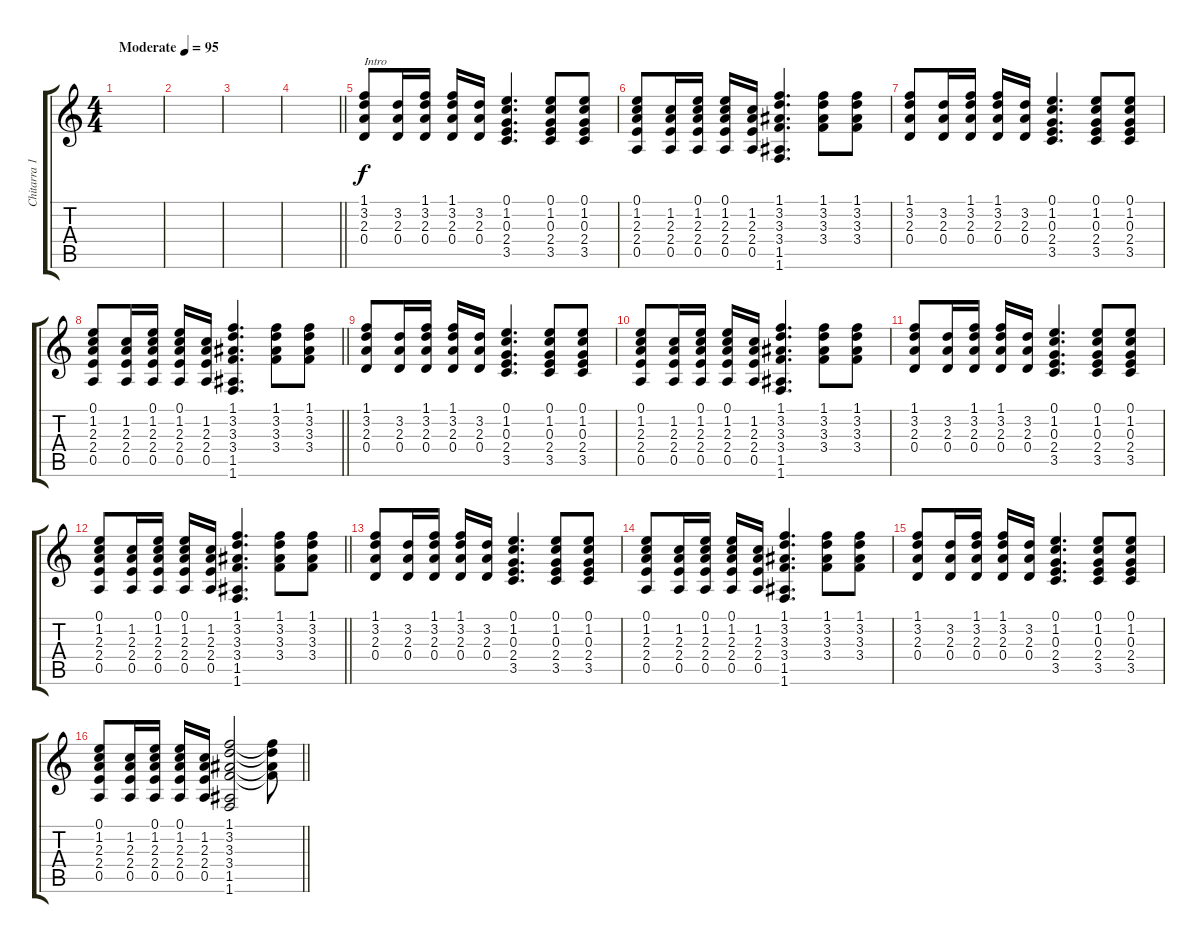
\track ("Chitarra 1" "Chitarra 1") {instrument acousticguitarsteel}
\staff {score tabs}
\tuning (E4 B3 G3 D3 A2 E2) {hide}
\ts (4 4)
\tempo (95 "Moderate")
\clef g2
\ks c
|
|
|
\barLineRight lightlight
|
(1.1 3.2 2.3 0.4).8{txt "Intro"} (3.2 2.3 0.4).16 (1.1 3.2 2.3 0.4).16 (1.1 3.2 2.3 0.4).16 (3.2 2.3 0.4).16 (0.1 1.2 0.3 2.4 3.5).4{d} (0.1 1.2 0.3 2.4 3.5).8 (0.1 1.2 0.3 2.4 3.5).8 |
(0.1 1.2 2.3 2.4 0.5).8 (1.2 2.3 2.4 0.5).16 (0.1 1.2 2.3 2.4 0.5).16 (0.1 1.2 2.3 2.4 0.5).16 (1.2 2.3 2.4 0.5).16 (1.1 3.2 3.3 3.4 1.5 1.6).4{d} (1.1 3.2 3.3 3.4).8 (1.1 3.2 3.3 3.4).8 |
(1.1 3.2 2.3 0.4).8 (3.2 2.3 0.4).16 (1.1 3.2 2.3 0.4).16 (1.1 3.2 2.3 0.4).16 (3.2 2.3 0.4).16 (0.1 1.2 0.3 2.4 3.5).4{d} (0.1 1.2 0.3 2.4 3.5).8 (0.1 1.2 0.3 2.4 3.5).8 |
\barLineRight lightlight
(0.1 1.2 2.3 2.4 0.5).8 (1.2 2.3 2.4 0.5).16 (0.1 1.2 2.3 2.4 0.5).16 (0.1 1.2 2.3 2.4 0.5).16 (1.2 2.3 2.4 0.5).16 (1.1 3.2 3.3 3.4 1.5 1.6).4{d} (1.1 3.2 3.3 3.4).8 (1.1 3.2 3.3 3.4).8 |
(1.1 3.2 2.3 0.4).8 (3.2 2.3 0.4).16 (1.1 3.2 2.3 0.4).16 (1.1 3.2 2.3 0.4).16 (3.2 2.3 0.4).16 (0.1 1.2 0.3 2.4 3.5).4{d} (0.1 1.2 0.3 2.4 3.5).8 (0.1 1.2 0.3 2.4 3.5).8 |
(0.1 1.2 2.3 2.4 0.5).8 (1.2 2.3 2.4 0.5).16 (0.1 1.2 2.3 2.4 0.5).16 (0.1 1.2 2.3 2.4 0.5).16 (1.2 2.3 2.4 0.5).16 (1.1 3.2 3.3 3.4 1.5 1.6).4{d} (1.1 3.2 3.3 3.4).8 (1.1 3.2 3.3 3.4).8 |
(1.1 3.2 2.3 0.4).8 (3.2 2.3 0.4).16 (1.1 3.2 2.3 0.4).16 (1.1 3.2 2.3 0.4).16 (3.2 2.3 0.4).16 (0.1 1.2 0.3 2.4 3.5).4{d} (0.1 1.2 0.3 2.4 3.5).8 (0.1 1.2 0.3 2.4 3.5).8 |
\barLineRight lightlight
(0.1 1.2 2.3 2.4 0.5).8 (1.2 2.3 2.4 0.5).16 (0.1 1.2 2.3 2.4 0.5).16 (0.1 1.2 2.3 2.4 0.5).16 (1.2 2.3 2.4 0.5).16 (1.1 3.2 3.3 3.4 1.5 1.6).4{d} (1.1 3.2 3.3 3.4).8 (1.1 3.2 3.3 3.4).8 |
(1.1 3.2 2.3 0.4).8 (3.2 2.3 0.4).16 (1.1 3.2 2.3 0.4).16 (1.1 3.2 2.3 0.4).16 (3.2 2.3 0.4).16 (0.1 1.2 0.3 2.4 3.5).4{d} (0.1 1.2 0.3 2.4 3.5).8 (0.1 1.2 0.3 2.4 3.5).8 |
(0.1 1.2 2.3 2.4 0.5).8 (1.2 2.3 2.4 0.5).16 (0.1 1.2 2.3 2.4 0.5).16 (0.1 1.2 2.3 2.4 0.5).16 (1.2 2.3 2.4 0.5).16 (1.1 3.2 3.3 3.4 1.5 1.6).4{d} (1.1 3.2 3.3 3.4).8 (1.1 3.2 3.3 3.4).8 |
(1.1 3.2 2.3 0.4).8 (3.2 2.3 0.4).16 (1.1 3.2 2.3 0.4).16 (1.1 3.2 2.3 0.4).16 (3.2 2.3 0.4).16 (0.1 1.2 0.3 2.4 3.5).4{d} (0.1 1.2 0.3 2.4 3.5).8 (0.1 1.2 0.3 2.4 3.5).8 |
\barLineRight lightlight
(0.1 1.2 2.3 2.4 0.5).8 (1.2 2.3 2.4 0.5).16 (0.1 1.2 2.3 2.4 0.5).16 (0.1 1.2 2.3 2.4 0.5).16 (1.2 2.3 2.4 0.5).16 (1.1 3.2 3.3 3.4 1.5 1.6).2 (1.1{t} 3.2{t} 3.3{t} 3.4{t}).8
